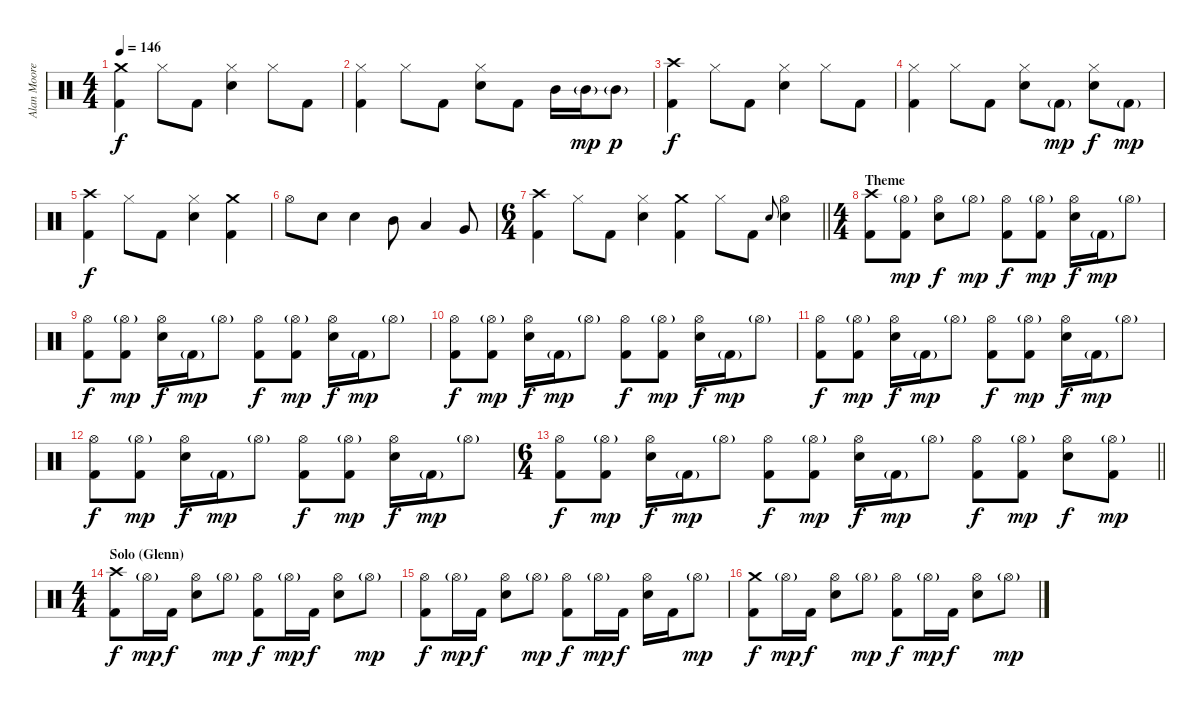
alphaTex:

\track ("Alan Moore" "Alan Moore") {instrument percussion}
\staff {score}
\articulation defaults
\ts (4 4)
\tempo 146
\clef neutral
\ks c
("Crash medium (hit)" "Kick (hit) 2").4{dy f} "Hi-Hat (closed)".8 "Kick (hit) 2".8 ("Hi-Hat (closed)" "Electric Snare (hit)").4 "Hi-Hat (closed)".8 "Kick (hit) 2".8 |
("Hi-Hat (closed)" "Kick (hit) 2").4 "Hi-Hat (closed)".8 "Kick (hit) 2".8 ("Hi-Hat (closed)" "Electric Snare (hit)").8 "Kick (hit) 2".8 "Mid Tom (hit)".16 "Mid Tom (hit)"{g}.16{dy mp} "Mid Tom (hit)"{g}.8{dy p} |
("Crash high (hit)" "Kick (hit) 2").4{dy f} "Hi-Hat (closed)".8 "Kick (hit) 2".8 ("Hi-Hat (closed)" "Electric Snare (hit)").4 "Hi-Hat (closed)".8 "Kick (hit) 2".8 |
("Hi-Hat (closed)" "Kick (hit) 2").4 "Hi-Hat (closed)".8 "Kick (hit) 2".8 ("Hi-Hat (closed)" "Electric Snare (hit)").8 "Kick (hit) 2"{g}.8{dy mp} ("Hi-Hat (closed)" "Electric Snare (hit)").8{dy f} "Kick (hit) 2"{g}.8{dy mp} |
("Crash high (hit)" "Kick (hit) 2").4{dy f} "Hi-Hat (closed)".8 "Kick (hit) 2".8 ("Hi-Hat (closed)" "Electric Snare (hit)").4 ("Crash medium (hit)" "Kick (hit) 2").4 |
"Hi-Hat (open)".8 "Electric Snare (hit)".8 "Electric Snare (hit)".4 "Mid Tom (hit)".8 "Low Tom (hit)".4 "Very Low Tom (hit)".8 |
\ts (6 4)
\barLineRight lightlight
("Crash high (hit)" "Kick (hit) 2").4 "Hi-Hat (closed)".8 "Kick (hit) 2".8 ("Hi-Hat (closed)" "Electric Snare (hit)").4 ("Crash medium (hit)" "Kick (hit) 2").4 "Hi-Hat (closed)".8 "Kick (hit) 2".8 "Electric Snare (hit)".8{gr onbeat} ("Hi-Hat (open)" "Electric Snare (hit)").4 |
\ts (4 4)
\section ("" "Theme")
("Crash high (hit)" "Kick (hit) 2").8 ("Hi-Hat (open)"{g} "Kick (hit) 2").8{dy mp} ("Hi-Hat (open)" "Electric Snare (hit)").8{dy f} "Hi-Hat (open)"{g}.8{dy mp} ("Hi-Hat (open)" "Kick (hit) 2").8{dy f} ("Hi-Hat (open)"{g} "Kick (hit) 2").8{dy mp} ("Hi-Hat (open)" "Electric Snare (hit)").16{dy f} "Kick (hit) 2"{g}.16{dy mp} "Hi-Hat (open)"{g}.8 |
("Hi-Hat (open)" "Kick (hit) 2").8{dy f} ("Hi-Hat (open)"{g} "Kick (hit) 2").8{dy mp} ("Hi-Hat (open)" "Electric Snare (hit)").16{dy f} "Kick (hit) 2"{g}.16{dy mp} "Hi-Hat (open)"{g}.8 ("Hi-Hat (open)" "Kick (hit) 2").8{dy f} ("Hi-Hat (open)"{g} "Kick (hit) 2").8{dy mp} ("Hi-Hat (open)" "Electric Snare (hit)").16{dy f} "Kick (hit) 2"{g}.16{dy mp} "Hi-Hat (open)"{g}.8 |
("Hi-Hat (open)" "Kick (hit) 2").8{dy f} ("Hi-Hat (open)"{g} "Kick (hit) 2").8{dy mp} ("Hi-Hat (open)" "Electric Snare (hit)").16{dy f} "Kick (hit) 2"{g}.16{dy mp} "Hi-Hat (open)"{g}.8 ("Hi-Hat (open)" "Kick (hit) 2").8{dy f} ("Hi-Hat (open)"{g} "Kick (hit) 2").8{dy mp} ("Hi-Hat (open)" "Electric Snare (hit)").16{dy f} "Kick (hit) 2"{g}.16{dy mp} "Hi-Hat (open)"{g}.8 |
("Hi-Hat (open)" "Kick (hit) 2").8{dy f} ("Hi-Hat (open)"{g} "Kick (hit) 2").8{dy mp} ("Hi-Hat (open)" "Electric Snare (hit)").16{dy f} "Kick (hit) 2"{g}.16{dy mp} "Hi-Hat (open)"{g}.8 ("Hi-Hat (open)" "Kick (hit) 2").8{dy f} ("Hi-Hat (open)"{g} "Kick (hit) 2").8{dy mp} ("Hi-Hat (open)" "Electric Snare (hit)").16{dy f} "Kick (hit) 2"{g}.16{dy mp} "Hi-Hat (open)"{g}.8 |
("Hi-Hat (open)" "Kick (hit) 2").8{dy f} ("Hi-Hat (open)"{g} "Kick (hit) 2").8{dy mp} ("Hi-Hat (open)" "Electric Snare (hit)").16{dy f} "Kick (hit) 2"{g}.16{dy mp} "Hi-Hat (open)"{g}.8 ("Hi-Hat (open)" "Kick (hit) 2").8{dy f} ("Hi-Hat (open)"{g} "Kick (hit) 2").8{dy mp} ("Hi-Hat (open)" "Electric Snare (hit)").16{dy f} "Kick (hit) 2"{g}.16{dy mp} "Hi-Hat (open)"{g}.8 |
\ts (6 4)
\barLineRight lightlight
("Hi-Hat (open)" "Kick (hit) 2").8{dy f} ("Hi-Hat (open)"{g} "Kick (hit) 2").8{dy mp} ("Hi-Hat (open)" "Electric Snare (hit)").16{dy f} "Kick (hit) 2"{g}.16{dy mp} "Hi-Hat (open)"{g}.8 ("Hi-Hat (open)" "Kick (hit) 2").8{dy f} ("Hi-Hat (open)"{g} "Kick (hit) 2").8{dy mp} ("Hi-Hat (open)" "Electric Snare (hit)").16{dy f} "Kick (hit) 2"{g}.16{dy mp} "Hi-Hat (open)"{g}.8 ("Hi-Hat (open)" "Kick (hit) 2").8{dy f} ("Hi-Hat (open)"{g} "Kick (hit) 2").8{dy mp} ("Hi-Hat (open)" "Electric Snare (hit)").8{dy f} ("Hi-Hat (open)"{g} "Kick (hit) 2").8{dy mp} |
\ts (4 4)
\section ("" "Solo (Glenn)")
("Crash high (hit)" "Kick (hit) 2").8{dy f} "Hi-Hat (open)"{g}.16{dy mp} "Kick (hit) 2".16{dy f} ("Hi-Hat (open)" "Electric Snare (hit)").8 "Hi-Hat (open)"{g}.8{dy mp} ("Hi-Hat (open)" "Kick (hit) 2").8{dy f} "Hi-Hat (open)"{g}.16{dy mp} "Kick (hit) 2".16{dy f} ("Hi-Hat (open)" "Electric Snare (hit)").8 "Hi-Hat (open)"{g}.8{dy mp} |
("Hi-Hat (open)" "Kick (hit) 2").8{dy f} "Hi-Hat (open)"{g}.16{dy mp} "Kick (hit) 2".16{dy f} ("Hi-Hat (open)" "Electric Snare (hit)").8 "Hi-Hat (open)"{g}.8{dy mp} ("Hi-Hat (open)" "Kick (hit) 2").8{dy f} "Hi-Hat (open)"{g}.16{dy mp} "Kick (hit) 2".16{dy f} ("Hi-Hat (open)" "Electric Snare (hit)").16 "Kick (hit) 2".16 "Hi-Hat (open)"{g}.8{dy mp} |
("Crash medium (hit)" "Kick (hit) 2").8{dy f} "Hi-Hat (open)"{g}.16{dy mp} "Kick (hit) 2".16{dy f} ("Hi-Hat (open)" "Electric Snare (hit)").8 "Hi-Hat (open)"{g}.8{dy mp} ("Hi-Hat (open)" "Kick (hit) 2").8{dy f} "Hi-Hat (open)"{g}.16{dy mp} "Kick (hit) 2".16{dy f} ("Hi-Hat (open)" "Electric Snare (hit)").8 "Hi-Hat (open)"{g}.8{dy mp}
